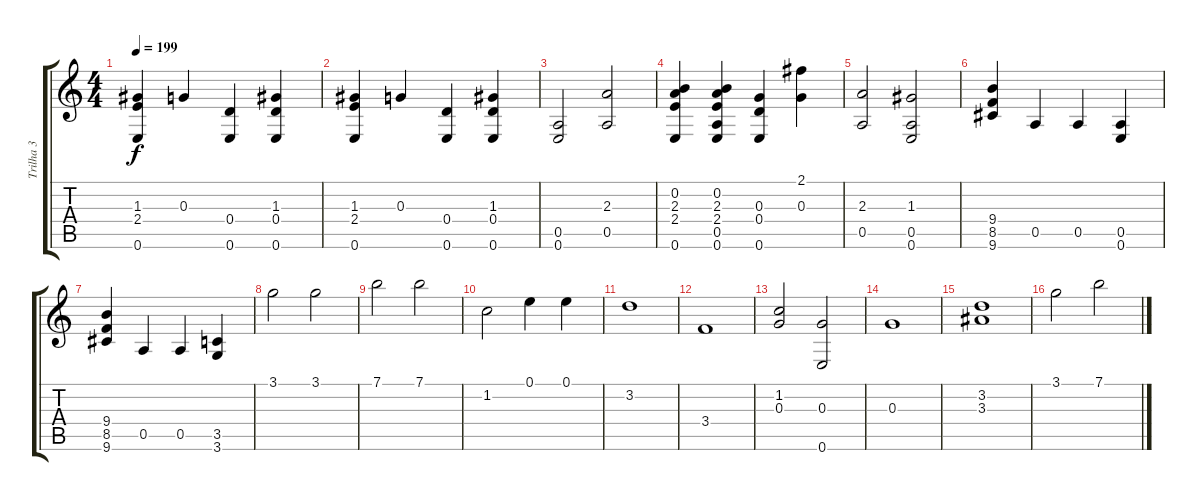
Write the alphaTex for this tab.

\track ("Trilha 3" "Trilha 3") {instrument overdrivenguitar}
\staff {score tabs}
\tuning (E4 B3 G3 D3 A2 E2) {hide}
\ts (4 4)
\tempo 199
\clef g2
\ks c
(1.3 2.4 0.6).4{dy f} 0.3.4 (0.4 0.6).4 (1.3 0.4 0.6).4 |
(1.3 2.4 0.6).4 0.3.4 (0.4 0.6).4 (1.3 0.4 0.6).4 |
(0.5 0.6).2 (2.3 0.5).2 |
(0.2 2.3 2.4 0.6).4 (0.2 2.3 2.4 0.5 0.6).4 (0.3 0.4 0.6).4 (2.1 0.3).4 |
(2.3 0.5).2 (1.3 0.5 0.6).2 |
(9.4 8.5 9.6).4 0.5.4 0.5.4 (0.5 0.6).4 |
(9.4 8.5 9.6).4 0.5.4 0.5.4 (3.5 3.6).4 |
3.1.2 3.1.2 |
7.1.2 7.1.2 |
1.2.2 0.1.4 0.1.4 |
3.2.1 |
3.4.1 |
(1.2 0.3).2 (0.3 0.6).2 |
0.3.1 |
(3.2 3.3).1 |
3.1.2 7.1.2
